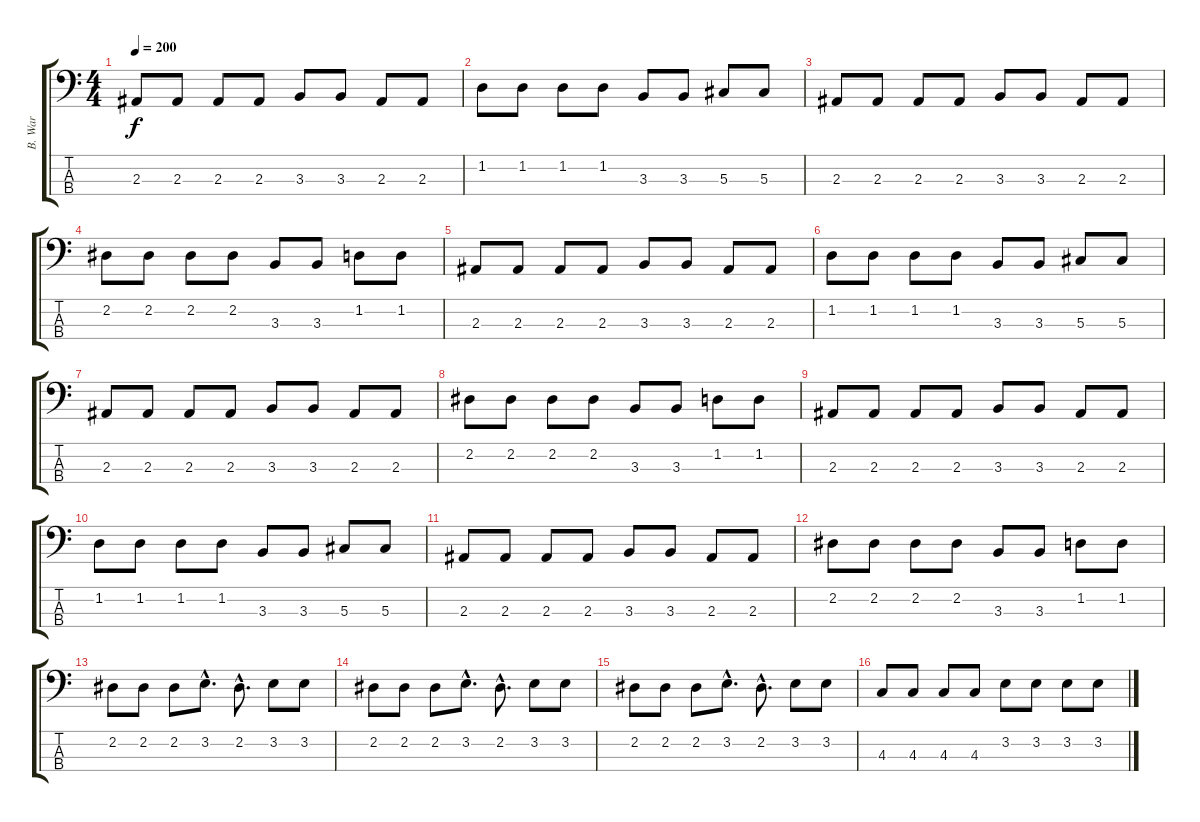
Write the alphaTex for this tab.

\track ("B. War" "B. War") {instrument electricbassfinger}
\staff {score tabs}
\tuning (Gb2 Db2 Ab1 Eb1) {hide}
\ts (4 4)
\tempo 200
\clef f4
\ks c
2.3.8{dy f} 2.3.8 2.3.8 2.3.8 3.3.8 3.3.8 2.3.8 2.3.8 |
1.2.8 1.2.8 1.2.8 1.2.8 3.3.8 3.3.8 5.3.8 5.3.8 |
2.3.8 2.3.8 2.3.8 2.3.8 3.3.8 3.3.8 2.3.8 2.3.8 |
2.2.8 2.2.8 2.2.8 2.2.8 3.3.8 3.3.8 1.2.8 1.2.8 |
2.3.8 2.3.8 2.3.8 2.3.8 3.3.8 3.3.8 2.3.8 2.3.8 |
1.2.8 1.2.8 1.2.8 1.2.8 3.3.8 3.3.8 5.3.8 5.3.8 |
2.3.8 2.3.8 2.3.8 2.3.8 3.3.8 3.3.8 2.3.8 2.3.8 |
2.2.8 2.2.8 2.2.8 2.2.8 3.3.8 3.3.8 1.2.8 1.2.8 |
2.3.8 2.3.8 2.3.8 2.3.8 3.3.8 3.3.8 2.3.8 2.3.8 |
1.2.8 1.2.8 1.2.8 1.2.8 3.3.8 3.3.8 5.3.8 5.3.8 |
2.3.8 2.3.8 2.3.8 2.3.8 3.3.8 3.3.8 2.3.8 2.3.8 |
2.2.8 2.2.8 2.2.8 2.2.8 3.3.8 3.3.8 1.2.8 1.2.8 |
2.2.8 2.2.8 2.2.8 3.2{hac}.8{d} 2.2{hac}.8{d} 3.2.8 3.2.8 |
2.2.8 2.2.8 2.2.8 3.2{hac}.8{d} 2.2{hac}.8{d} 3.2.8 3.2.8 |
2.2.8 2.2.8 2.2.8 3.2{hac}.8{d} 2.2{hac}.8{d} 3.2.8 3.2.8 |
4.3.8 4.3.8 4.3.8 4.3.8 3.2.8 3.2.8 3.2.8 3.2.8
